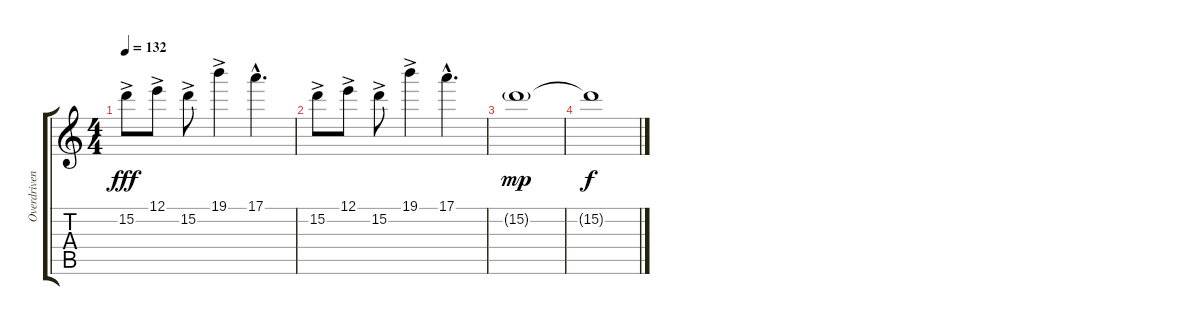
\track ("Overdriven" "Overdriven") {instrument overdrivenguitar}
\staff {score tabs}
\tuning (E4 B3 G3 D3 A2 E2) {hide}
\ts (4 4)
\tempo 132
\clef g2
\ks c
15.2{ac}.8{dy fff} 12.1{ac}.8 15.2{ac}.8 19.1{ac}.4 17.1{hac}.4{d} |
15.2{ac}.8 12.1{ac}.8 15.2{ac}.8 19.1{ac}.4 17.1{hac}.4{d} |
15.2{g}.1{dy mp} |
15.2{t}.1{dy f}
